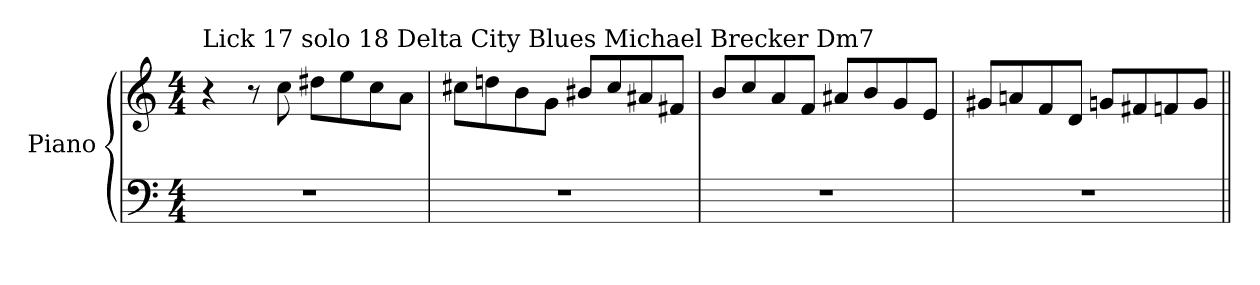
**kern	**kern
*part1	*part1
*staff2	*staff1
*I"Piano	*
*I'Pno.	*
*clefF4	*clefG2
*k[]	*k[]
*M4/4	*M4/4
*MM220	*MM220
=1	=1
!	!LO:TX:t=Lick 17 solo 18 Delta City Blues Michael Brecker Dm7
1r	4r
.	8r
.	8cc\
.	8dd#X\L
.	8ee\
.	8cc\
.	8a\J
=2	=2
1r	8cc#X\L
.	8ddni\
.	8b\
.	8g\J
.	8b#X/L
.	8cc#/
.	8a#X/
.	8f#X/J
=3	=3
1r	8b/L
.	8cc/
.	8a/
.	8f/J
.	8a#X/L
.	8b/
.	8g/
.	8e/J
=4	=4
1r	8g#X/L
.	8ani/
.	8f/
.	8d/J
.	8gn/L
.	8f#X/
.	8fn/
.	8g/J
=||	=||
*-	*-
